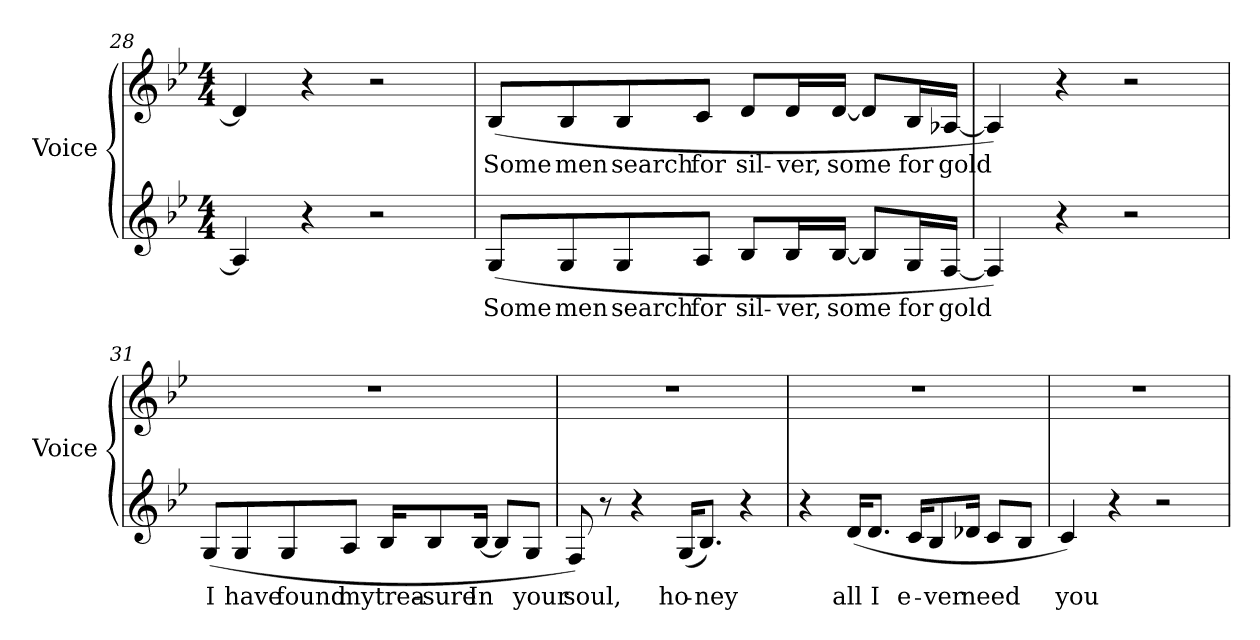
**kern	**text	**kern	**text
*part2	*part2	*part1	*part1
*staff2	*staff2	*staff1	*staff1
*I"Voice	*	*I"Voice	*
*I'Voice	*	*I'Voice	*
*clefG2	*	*clefG2	*
*k[b-e-]	*	*k[b-e-]	*
*B-:	*	*B-:	*
*M4/4	*	*M4/4	*
=28	=28	=28	=28
4Ai/]	.	4di/]	.
4r	.	4r	.
2r	.	2r	.
!!LO:LB:g=z
=29	=29	=29	=29
!	!LO:LY:b:color=#000000	!	!
!	!	!	!LO:LY:b:color=#000000
(8Gi/L	Some	(8B-i/L	Some
!	!LO:LY:b:color=#000000	!	!
!	!	!	!LO:LY:b:color=#000000
8Gi/	men	8B-i/	men
!	!LO:LY:b:color=#000000	!	!
!	!	!	!LO:LY:b:color=#000000
8Gi/	search	8B-i/	search
!	!LO:LY:b:color=#000000	!	!
!	!	!	!LO:LY:b:color=#000000
8Ai/J	for	8ci/J	for
!	!LO:LY:b:color=#000000	!	!
!	!	!	!LO:LY:b:color=#000000
8B-i/L	sil-	8di/L	sil-
!	!LO:LY:b:color=#000000	!	!
!	!	!	!LO:LY:b:color=#000000
16B-i/L	-ver,	16di/L	-ver,
!	!LO:LY:b:color=#000000	!	!
!	!	!	!LO:LY:b:color=#000000
[16B-i/JJ	some	[16di/JJ	some
8B-i/L]	.	8di/L]	.
!	!LO:LY:b:color=#000000	!	!
!	!	!	!LO:LY:b:color=#000000
16Gi/L	for	16B-i/L	for
!	!LO:LY:b:color=#000000	!	!
!	!	!	!LO:LY:b:color=#000000
[16Fi/JJ	gold	[16A-Xi/JJ	gold
=30	=30	=30	=30
4Fi/])	.	4A-i/])	.
4r	.	4r	.
2r	.	2r	.
!!LO:LB:g=z
=31	=31	=31	=31
!	!LO:LY:b:color=#000000	!	!
(8Gi/L	I	1r	.
!	!LO:LY:b:color=#000000	!	!
8Gi/	have	.	.
!	!LO:LY:b:color=#000000	!	!
8Gi/	found	.	.
!	!LO:LY:b:color=#000000	!	!
8Ai/J	my	.	.
!	!LO:LY:b:color=#000000	!	!
16B-i/KL	trea-	.	.
!	!LO:LY:b:color=#000000	!	!
8B-i/	-sure	.	.
!	!LO:LY:b:color=#000000	!	!
[16B-i/Jk	In	.	.
8B-i/L]	.	.	.
!	!LO:LY:b:color=#000000	!	!
8Gi/J	your	.	.
=32	=32	=32	=32
!	!LO:LY:b:color=#000000	!	!
8Fi/)	soul,	1r	.
8r	.	.	.
4r	.	.	.
!	!LO:LY:b:color=#000000	!	!
(16Gi/KL	ho-	.	.
!	!LO:LY:b:color=#000000	!	!
8.B-i/J)	-ney	.	.
4r	.	.	.
=33	=33	=33	=33
4r	.	1r	.
!	!LO:LY:b:color=#000000	!	!
(16di/KL	all	.	.
!	!LO:LY:b:color=#000000	!	!
8.di/J	I	.	.
!	!LO:LY:b:color=#000000	!	!
16ci/KL	e-	.	.
!	!LO:LY:b:color=#000000	!	!
8B-i/	-ver	.	.
!	!LO:LY:b:color=#000000	!	!
16d-Xi/Jk	need	.	.
8ci/L	.	.	.
8B-i/J	.	.	.
!!LO:PB:g=z
=34	=34	=34	=34
!	!LO:LY:b:color=#000000	!	!
4ci/)	you	1r	.
4r	.	.	.
2r	.	.	.
=	=	=	=
*-	*-	*-	*-
